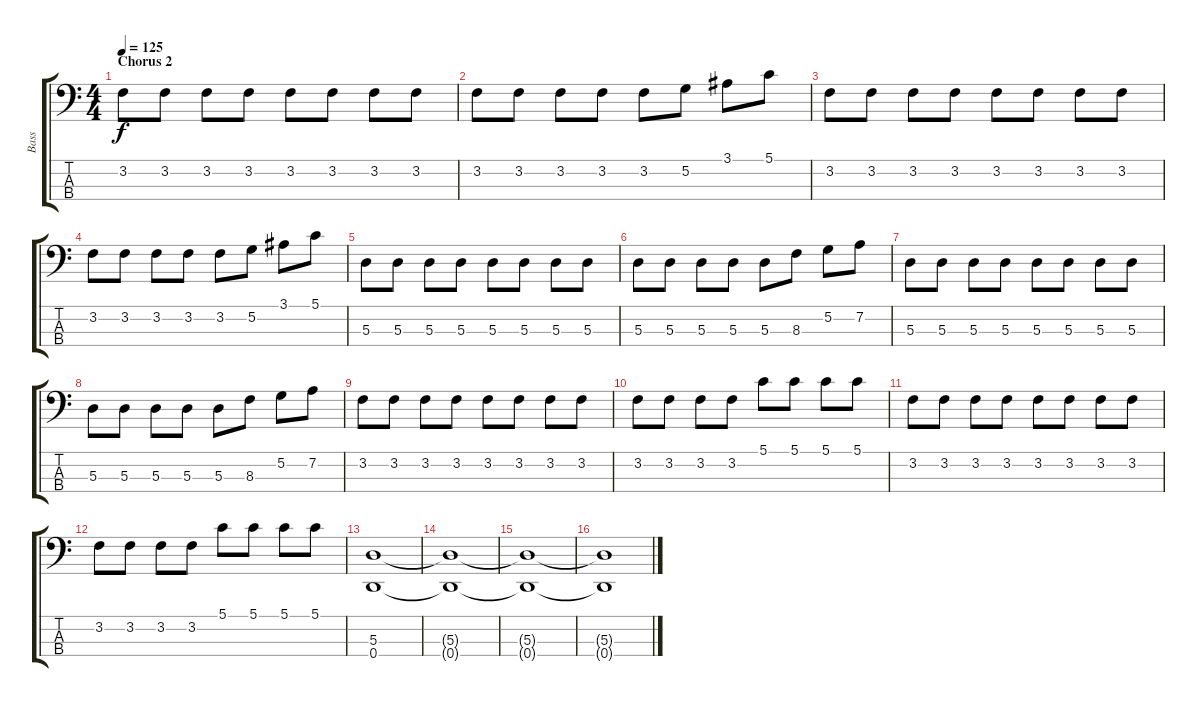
\track ("Bass" "Bass") {instrument electricbassfinger}
\staff {score tabs}
\tuning (G2 D2 A1 D1) {hide}
\ts (4 4)
\section ("" "Chorus 2")
\tempo 125
\clef f4
\ks c
3.2.8{dy f} 3.2.8 3.2.8 3.2.8 3.2.8 3.2.8 3.2.8 3.2.8 |
3.2.8 3.2.8 3.2.8 3.2.8 3.2.8 5.2.8 3.1.8 5.1.8 |
3.2.8 3.2.8 3.2.8 3.2.8 3.2.8 3.2.8 3.2.8 3.2.8 |
3.2.8 3.2.8 3.2.8 3.2.8 3.2.8 5.2.8 3.1.8 5.1.8 |
5.3.8 5.3.8 5.3.8 5.3.8 5.3.8 5.3.8 5.3.8 5.3.8 |
5.3.8 5.3.8 5.3.8 5.3.8 5.3.8 8.3.8 5.2.8 7.2.8 |
5.3.8 5.3.8 5.3.8 5.3.8 5.3.8 5.3.8 5.3.8 5.3.8 |
5.3.8 5.3.8 5.3.8 5.3.8 5.3.8 8.3.8 5.2.8 7.2.8 |
3.2.8 3.2.8 3.2.8 3.2.8 3.2.8 3.2.8 3.2.8 3.2.8 |
3.2.8 3.2.8 3.2.8 3.2.8 5.1.8 5.1.8 5.1.8 5.1.8 |
3.2.8 3.2.8 3.2.8 3.2.8 3.2.8 3.2.8 3.2.8 3.2.8 |
3.2.8 3.2.8 3.2.8 3.2.8 5.1.8 5.1.8 5.1.8 5.1.8 |
(5.3 0.4).1 |
(5.3{t} 0.4{t}).1 |
(5.3{t} 0.4{t}).1 |
(5.3{t} 0.4{t}).1
